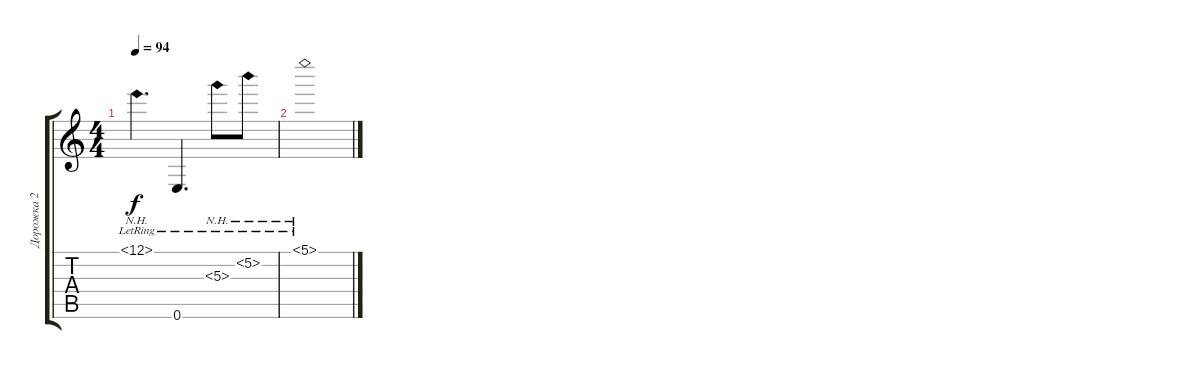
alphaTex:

\track ("Дорожка 2" "Дорожка 2") {instrument acousticguitarsteel}
\staff {score tabs}
\tuning (E4 B3 G3 D3 A2 E2) {hide}
\ts (4 4)
\tempo 94
\clef g2
\ks c
12.1{nh lr}.4{d dy f} 0.6{lr}.4{d} 5.3{nh lr}.8 5.2{nh lr}.8 |
5.1{nh lr}.1
